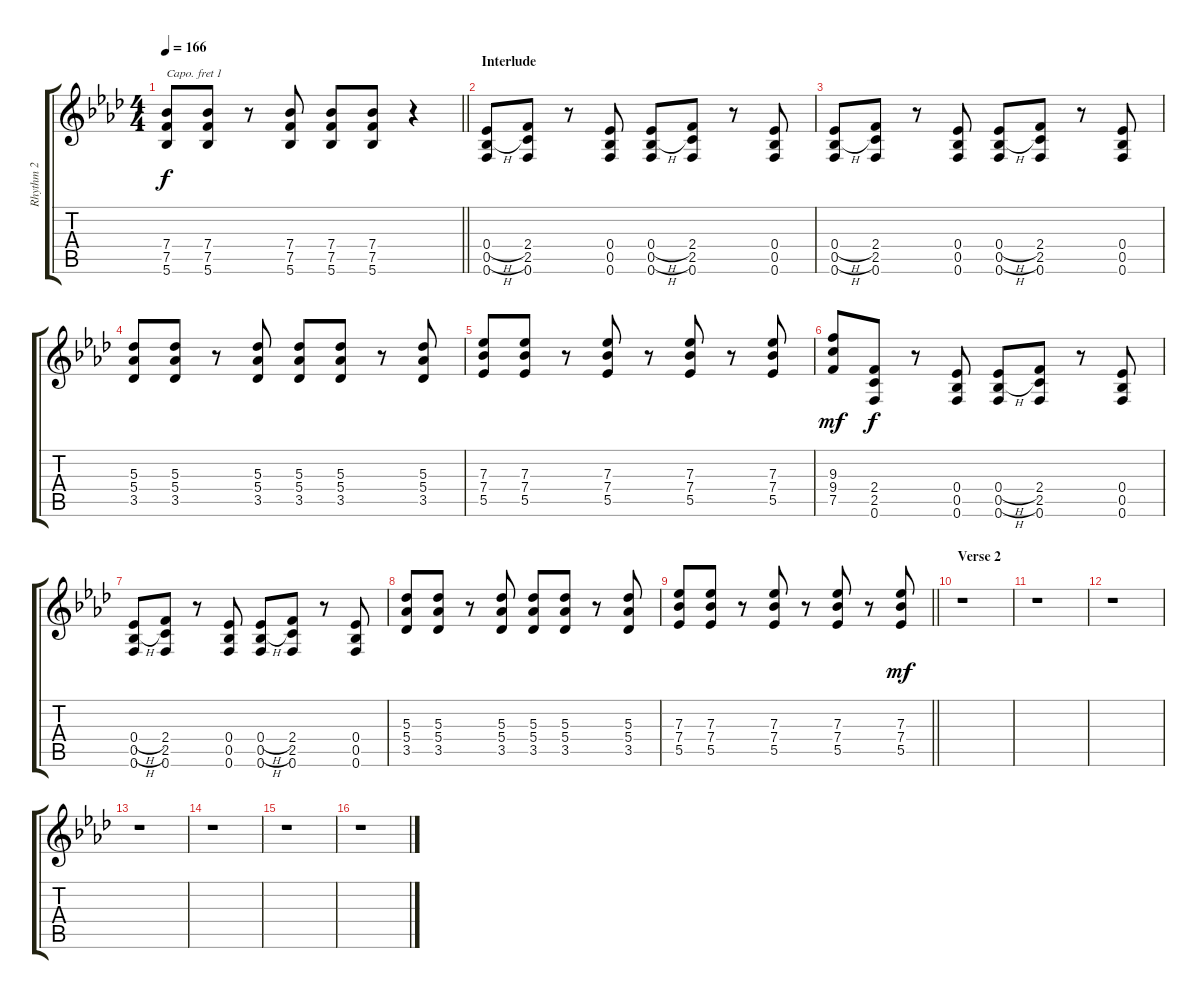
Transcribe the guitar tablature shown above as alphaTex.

\track ("Rhythm 2" "Rhythm 2") {instrument distortionguitar}
\staff {score tabs}
\capo 1
\tuning (E4 B3 G3 D3 A2 E2) {hide}
\ts (4 4)
\tempo 166
\clef g2
\barLineRight lightlight
\ks ab
(7.4 7.5 5.6).8{dy f} (7.4 7.5 5.6).8 r.8 (7.4 7.5 5.6).8 (7.4 7.5 5.6).8 (7.4 7.5 5.6).8 r.4 |
\section ("" "Interlude")
(0.4{h} 0.5{h} 0.6).8 (2.4 2.5 0.6).8 r.8 (0.4 0.5 0.6).8 (0.4{h} 0.5{h} 0.6).8 (2.4 2.5 0.6).8 r.8 (0.4 0.5 0.6).8 |
(0.4{h} 0.5{h} 0.6).8 (2.4 2.5 0.6).8 r.8 (0.4 0.5 0.6).8 (0.4{h} 0.5{h} 0.6).8 (2.4 2.5 0.6).8 r.8 (0.4 0.5 0.6).8 |
(5.3 5.4 3.5).8 (5.3 5.4 3.5).8 r.8 (5.3 5.4 3.5).8 (5.3 5.4 3.5).8 (5.3 5.4 3.5).8 r.8 (5.3 5.4 3.5).8 |
(7.3 7.4 5.5).8 (7.3 7.4 5.5).8 r.8 (7.3 7.4 5.5).8 r.8 (7.3 7.4 5.5).8 r.8 (7.3 7.4 5.5).8 |
(9.3 9.4 7.5).8{dy mf} (2.4 2.5 0.6).8{dy f} r.8 (0.4 0.5 0.6).8 (0.4{h} 0.5{h} 0.6).8 (2.4 2.5 0.6).8 r.8 (0.4 0.5 0.6).8 |
(0.4{h} 0.5{h} 0.6).8 (2.4 2.5 0.6).8 r.8 (0.4 0.5 0.6).8 (0.4{h} 0.5{h} 0.6).8 (2.4 2.5 0.6).8 r.8 (0.4 0.5 0.6).8 |
(5.3 5.4 3.5).8 (5.3 5.4 3.5).8 r.8 (5.3 5.4 3.5).8 (5.3 5.4 3.5).8 (5.3 5.4 3.5).8 r.8 (5.3 5.4 3.5).8 |
\barLineRight lightlight
(7.3 7.4 5.5).8 (7.3 7.4 5.5).8 r.8 (7.3 7.4 5.5).8 r.8 (7.3 7.4 5.5).8 r.8 (7.3 7.4 5.5).8{dy mf} |
\section ("" "Verse 2")
r.1 |
r.1 |
r.1 |
r.1 |
r.1 |
r.1 |
r.1
